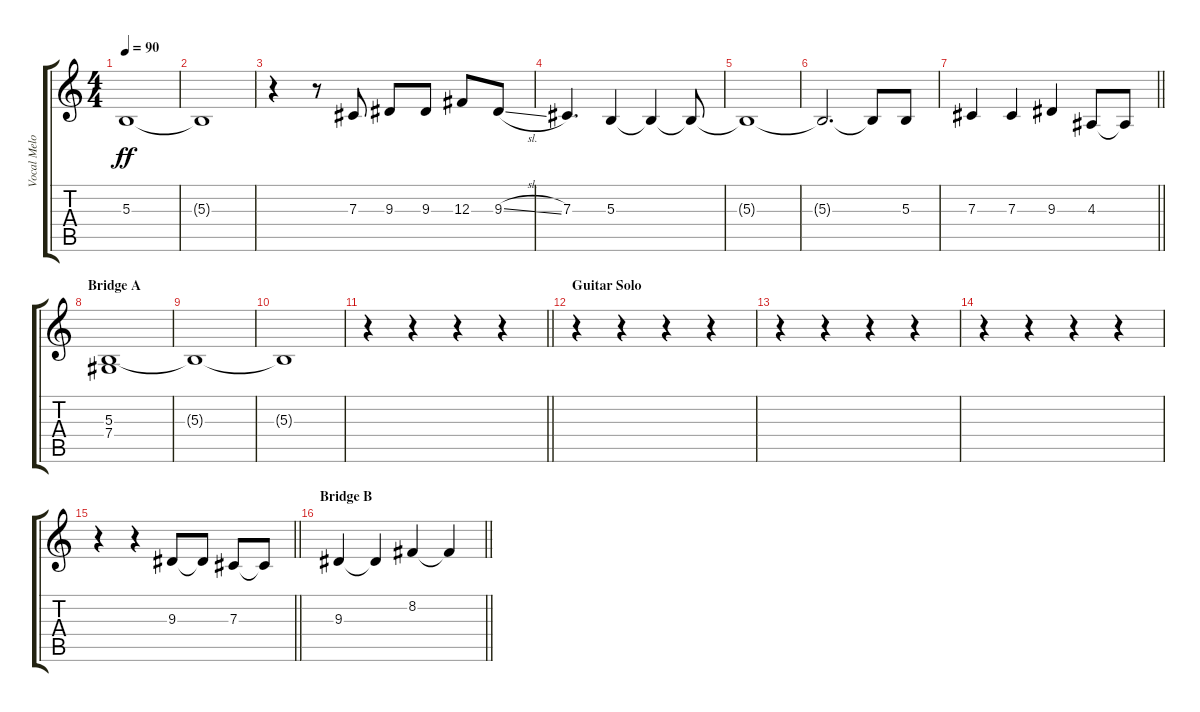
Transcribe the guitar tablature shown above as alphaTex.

\track ("Vocal Melody" "Vocal Melo") {instrument englishhorn}
\staff {score tabs}
\tuning (Eb4 Bb3 Gb3 Db3 Ab2 Eb2) {hide}
\ts (4 4)
\tempo 90
\clef g2
\ks c
5.3{t}.1{dy ff} |
5.3{t}.1 |
r.4 r.8 7.3.8{volume 16} 9.3.8 9.3.8 12.3.8 9.3{sl}.8 |
7.3.4{d volume 0} 5.3.4 5.3{t}.4 5.3{t}.8 |
5.3{t}.1 |
5.3{t}.2{d} 5.3{t}.8 5.3.8{volume 16} |
\barLineRight lightlight
7.3.4 7.3.4 9.3.4 4.3.8 4.3{t}.8 |
\section ("" "Bridge A")
(5.3 7.4).1{volume 0} |
5.3{t}.1 |
5.3{t}.1 |
\barLineRight lightlight
r.4 r.4 r.4 r.4 |
\section ("" "Guitar Solo")
r.4 r.4 r.4 r.4 |
r.4 r.4 r.4 r.4 |
r.4 r.4 r.4 r.4 |
\barLineRight lightlight
r.4 r.4 9.3.8{volume 16} 9.3{t}.8 7.3.8 7.3{t}.8 |
\section ("" "Bridge B")
\barLineRight lightlight
9.3.4 9.3{t}.4 8.2.4 8.2{t}.4
